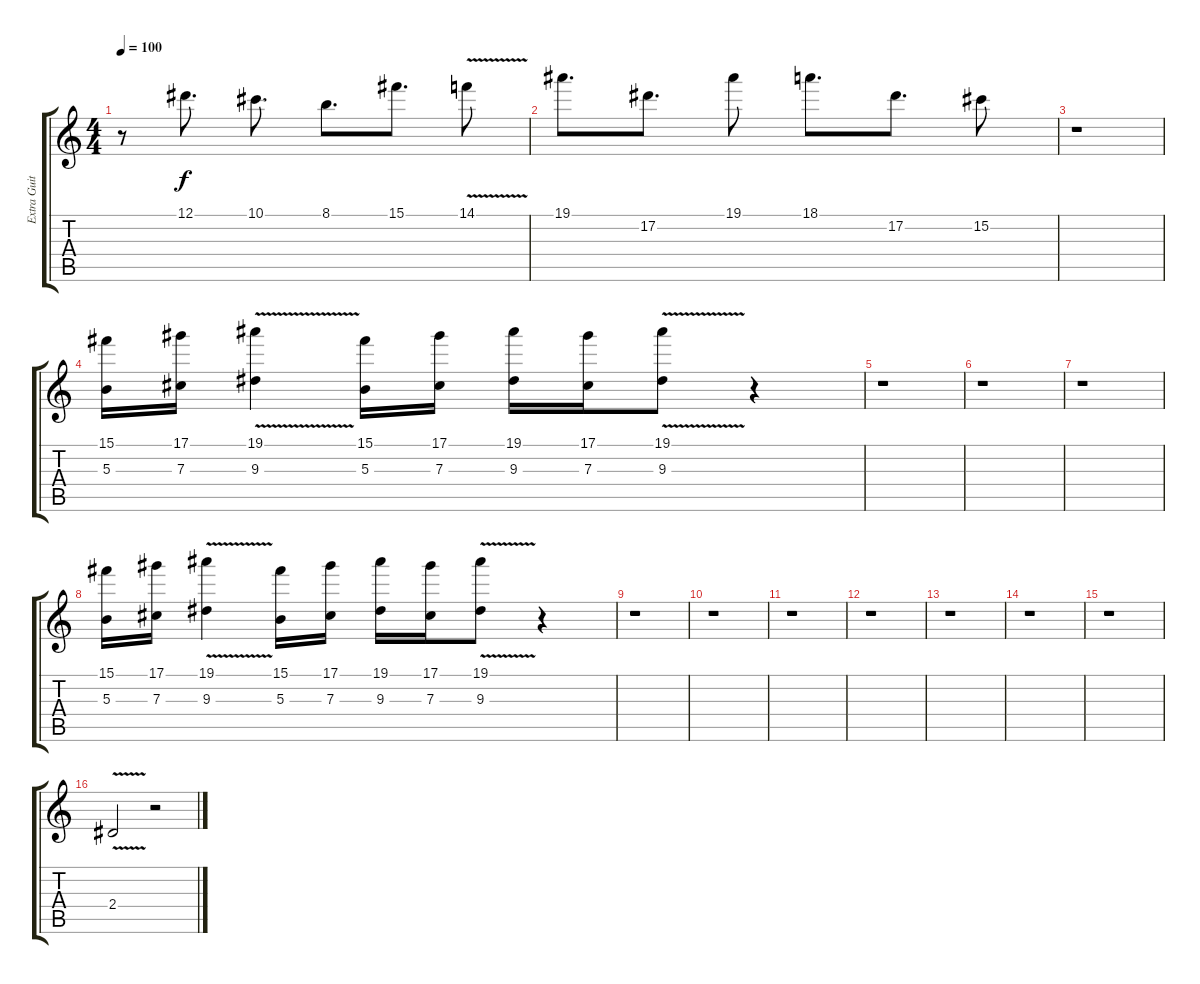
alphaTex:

\track ("Extra Guitars" "Extra Guit") {instrument distortionguitar}
\staff {score tabs}
\tuning (Eb4 Bb3 Gb3 Db3 Ab2 Eb2) {hide}
\ts (4 4)
\tempo 100
\clef g2
\ks c
r.8{dy f} 12.1.8{d} 10.1.8{d} 8.1.8{d} 15.1.8{d} 14.1{v}.8 |
19.1.8{d} 17.2.8{d} 19.1.8 18.1.8{d} 17.2.8{d} 15.2.8 |
r.1 |
(15.1 5.3).16 (17.1 7.3).16 (19.1{v} 9.3).4 (15.1 5.3).16 (17.1 7.3).16 (19.1 9.3).16 (17.1 7.3).16 (19.1{v} 9.3).8 r.4 |
r.1 |
r.1 |
r.1 |
(15.1 5.3).16 (17.1 7.3).16 (19.1{v} 9.3).4 (15.1 5.3).16 (17.1 7.3).16 (19.1 9.3).16 (17.1 7.3).16 (19.1{v} 9.3).8 r.4 |
r.1 |
r.1 |
r.1 |
r.1 |
r.1 |
r.1 |
r.1 |
2.4{v}.2 r.2
